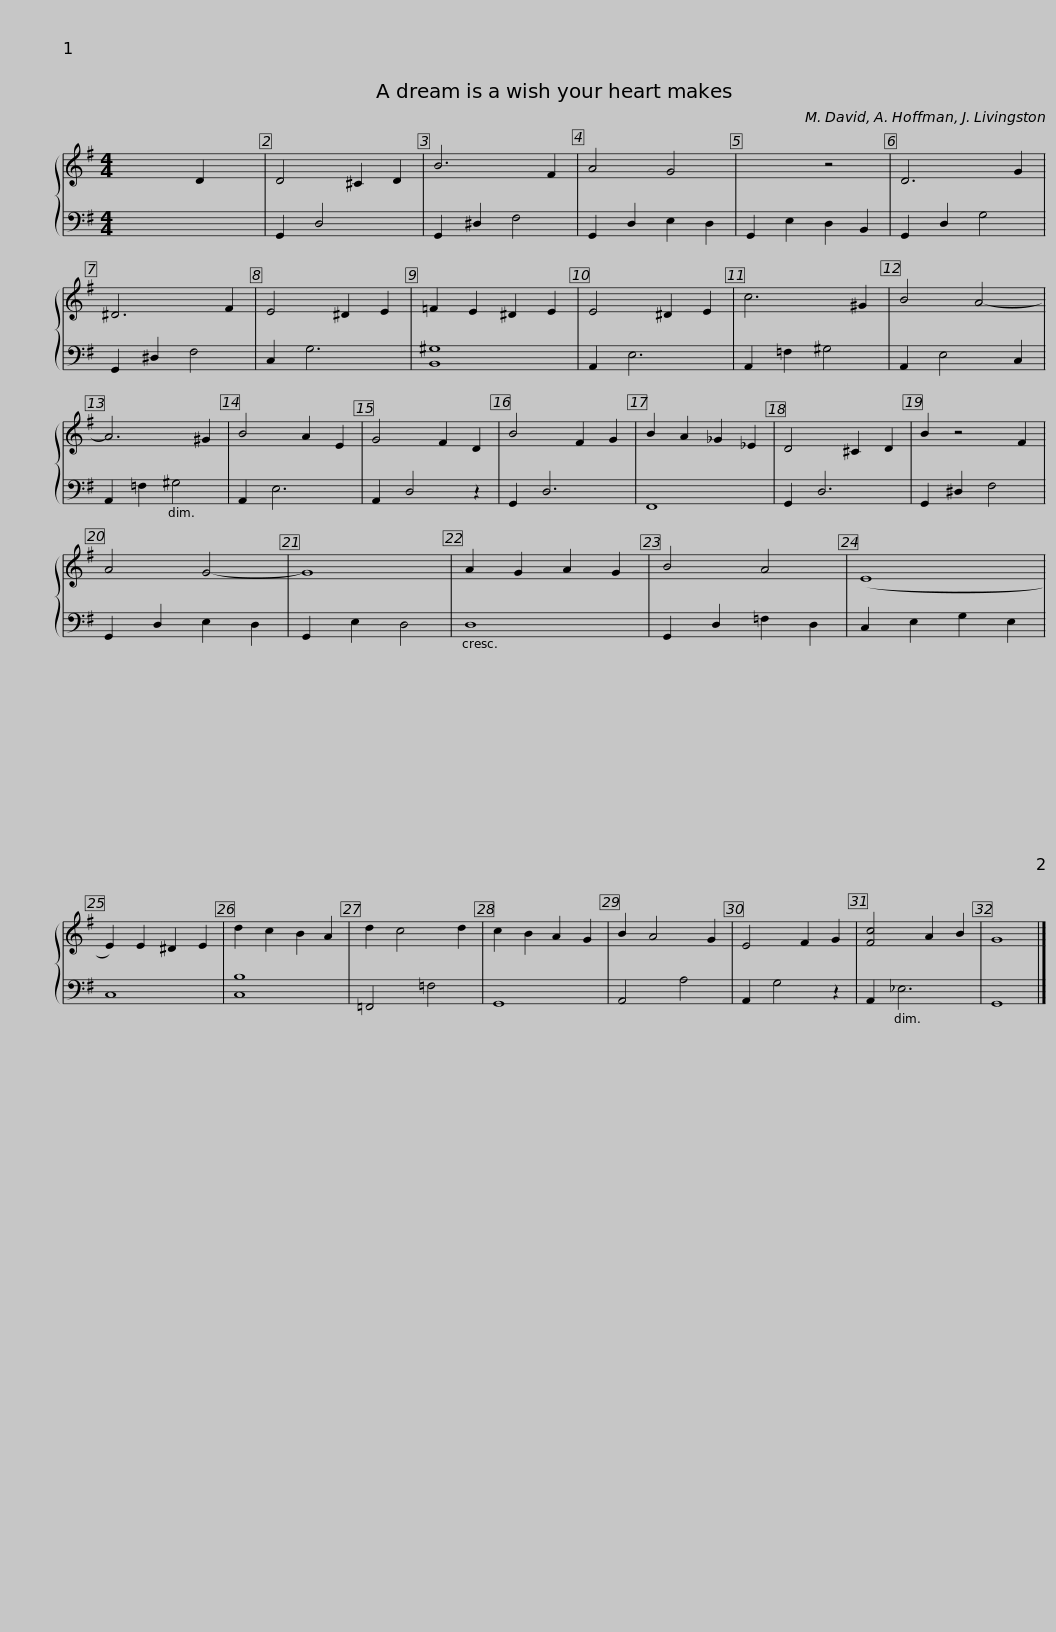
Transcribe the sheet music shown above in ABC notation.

X:1
%%score { 1 | 2 }
L:1/8
M:4/4
I:linebreak $
K:G
V:1 treble
V:2 bass
V:1
 x2 x2 D2 x2 | D4 ^C2 D2 | B6 F2 | A4 G4 |$ x2 x2 z4 | %5
 D6 G2 |$ ^D6 F2 | E4 ^D2 E2 | =F2 E2 ^D2 E2 | E4 ^D2 E2 |$ %10
 c6 ^G2 | B4 A4- | A6 ^G2 | B4 A2 E2 |$ G4 F2 D2 | %15
 B4 F2 G2 | B2 A2 _G2 _E2 | D4 ^C2 D2 |$ B2 z4 F2 | A4 G4- | %20
 G8 | A2 G2 A2 G2 |$ B4 A4 | (E8 | E2) E2 ^D2 E2 | %25
 d2 c2 B2 A2 |$ d2 c4 d2 | c2 B2 A2 G2 | B2 A4 G2 | E4 F2 G2 |$ %30
 [Fc]4 A2 B2 | G8 |] %32
V:2
 x8 | G,,2 D,4 x2 | G,,2 ^D,2 F,4 | G,,2 D,2 E,2 D,2 |$ G,,2 E,2 D,2 B,,2 | %5
 G,,2 D,2 G,4 |$ G,,2 ^D,2 F,4 | C,2 G,6 | [B,,^G,]8 | A,,2 E,6 |$ %10
 A,,2 =F,2 ^G,4 | A,,2 E,4 C,2 | A,,2 =F,2 ^G,4 | A,,2 E,6 |$ A,,2 D,4 z2 | %15
 G,,2 D,6 | F,,8 | G,,2 D,6 |$ G,,2 ^D,2 F,4 | G,,2 D,2 E,2 D,2 | %20
 G,,2 E,2 D,4 | D,8 |$ G,,2 D,2 =F,2 D,2 | C,2 E,2 G,2 E,2 | C,8 | %25
 [C,B,]8 |$ =F,,4 =F,4 | G,,8 | A,,4 A,4 | A,,2 G,4 z2 |$ %30
 A,,2 _E,6 | G,,8 |] %32
